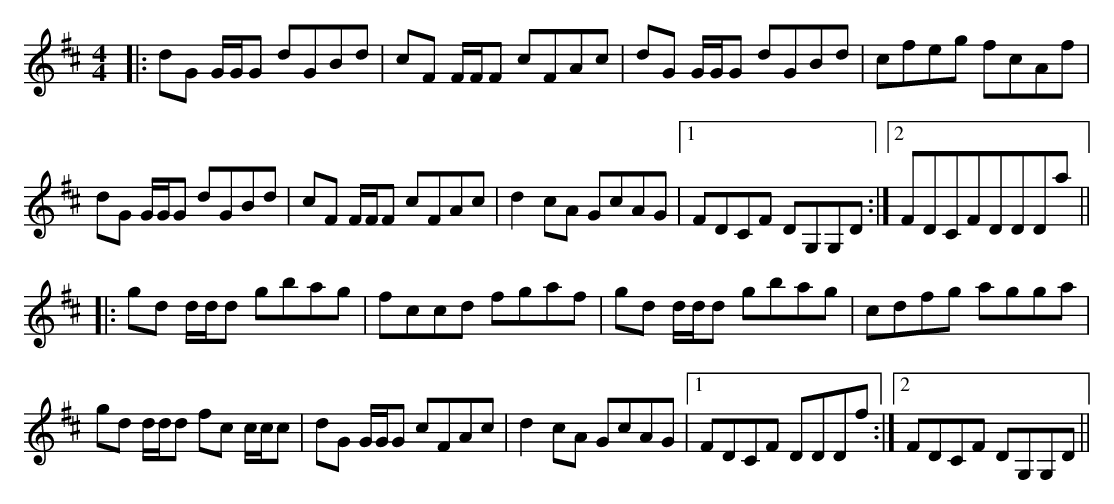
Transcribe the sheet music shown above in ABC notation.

X:1
M:4/4
K:Amix
|:dG G/G/G dGBd|cF F/F/F cFAc|dG G/G/G dGBd|cfeg fcAf|
dG G/G/G dGBd|cF F/F/F cFAc|d2cA GcAG|1 FDCF DG,G,D:|2 FDCFDDDa||
|:gd d/d/d gbag|fccd fgaf|gd d/d/d gbag|cdfg agga|
gd d/d/d fc c/c/c|dG G/G/G cFAc|d2cA GcAG|1 FDCF DDDf:|2 FDCF DG,G,D||
